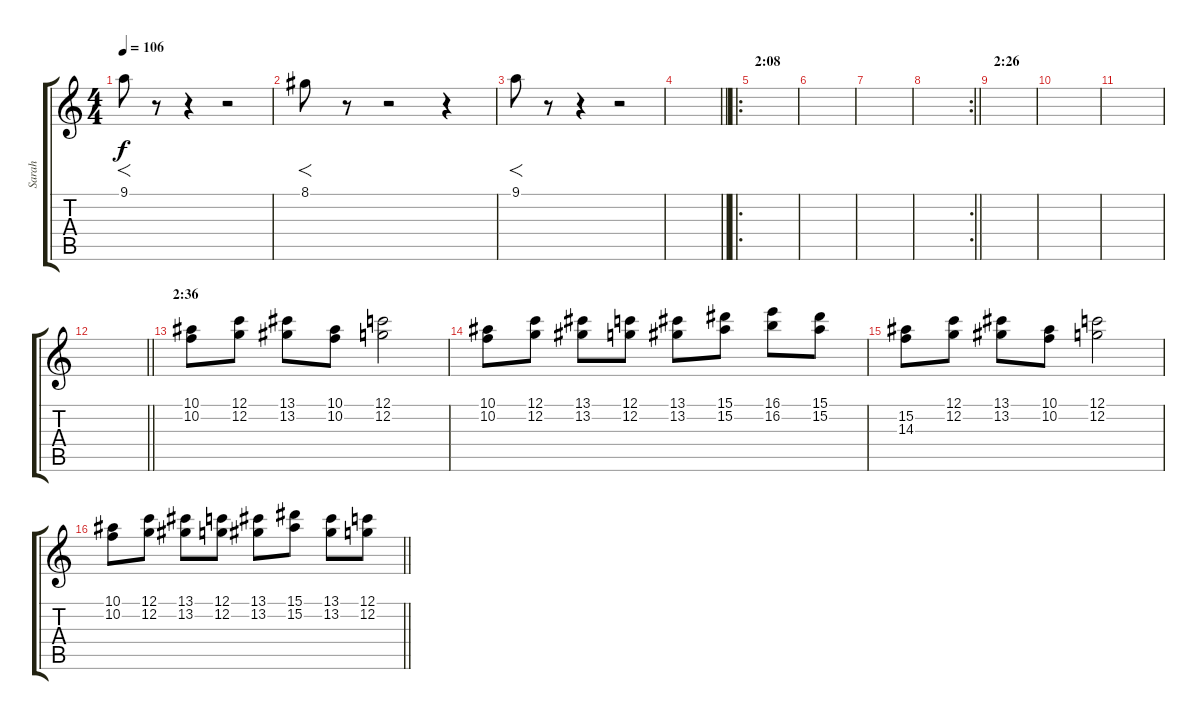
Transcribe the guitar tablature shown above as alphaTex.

\track ("Sarah" "Sarah") {instrument choiraahs}
\staff {score tabs}
\tuning (C5 G4 Eb4 Bb3 F3 C3) {hide}
\ts (4 4)
\tempo 106
\clef g2
\ks c
9.1.8{f dy f} r.8 r.4 r.2 |
8.1.8{f} r.8 r.2 r.4 |
9.1.8{f} r.8 r.4 r.2 |
\barLineRight lightlight
|
\ro
\section ("" "2:08")
|
|
|
\rc 2
\barLineRight lightlight
|
\section ("" "2:26")
|
|
|
\barLineRight lightlight
|
\section ("" "2:36")
(10.1 10.2).8 (12.1 12.2).8 (13.1 13.2).8 (10.1 10.2).8 (12.1 12.2).2 |
(10.1 10.2).8 (12.1 12.2).8 (13.1 13.2).8 (12.1 12.2).8 (13.1 13.2).8 (15.1 15.2).8 (16.1 16.2).8 (15.1 15.2).8 |
(15.2 14.3).8 (12.1 12.2).8 (13.1 13.2).8 (10.1 10.2).8 (12.1 12.2).2 |
\barLineRight lightlight
(10.1 10.2).8 (12.1 12.2).8 (13.1 13.2).8 (12.1 12.2).8 (13.1 13.2).8 (15.1 15.2).8 (13.1 13.2).8 (12.1 12.2).8
